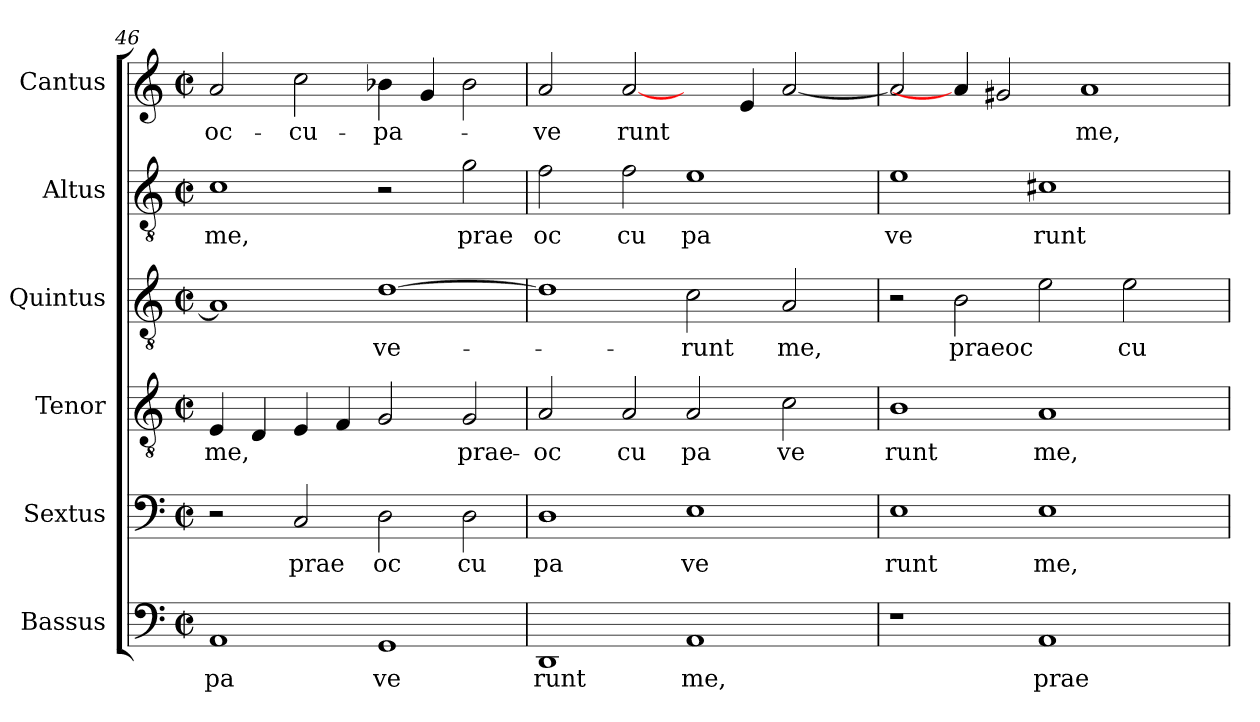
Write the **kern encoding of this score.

**kern	**text	**kern	**text	**kern	**text	**kern	**text	**kern	**text	**kern	**text
*part6	*part6	*part5	*part5	*part4	*part4	*part3	*part3	*part2	*part2	*part1	*part1
*staff6	*staff6	*staff5	*staff5	*staff4	*staff4	*staff3	*staff3	*staff2	*staff2	*staff1	*staff1
*I"Bassus	*	*I"Sextus	*	*I"Tenor	*	*I"Quintus	*	*I"Altus	*	*I"Cantus	*
*clefF4	*	*clefF4	*	*clefGv2	*	*clefGv2	*	*clefGv2	*	*clefG2	*
*M2/2	*	*M2/2	*	*M2/2	*	*M2/2	*	*M2/2	*	*M2/2	*
*met(c|)	*	*met(c|)	*	*met(c|)	*	*met(c|)	*	*met(c|)	*	*met(c|)	*
=46	=46	=46	=46	=46	=46	=46	=46	=46	=46	=46	=46
!	!LO:LY:b:cj	!	!	!	!LO:LY:b	!	!	!	!LO:LY:b:cj	!	!LO:LY:b:cj
1AA	pa	2r	.	4E/	me,	1A]	.	1c	me,	2a/	-oc-
.	.	.	.	4D/	.	.	.	.	.	.	.
!	!	!	!LO:LY:b:cj	!	!	!	!	!	!	!	!LO:LY:b:cj
.	.	2C/	prae	4E/	.	.	.	.	.	2cc\	-cu-
.	.	.	.	4F/	.	.	.	.	.	.	.
!	!LO:LY:b:cj	!	!LO:LY:b:cj	!	!	!	!LO:LY:b:cj	!	!	!	!LO:LY:b
1GG	ve	2D\	oc	2G/	.	[<1d	-ve-	2r	.	4b-X\	-pa-
.	.	.	.	.	.	.	.	.	.	4g/	.
!	!	!	!LO:LY:b:cj	!	!LO:LY:b:cj	!	!	!	!LO:LY:b:cj	!	!
.	.	2D\	cu	2G/	prae-	.	.	2g\	prae	2b-\	.
!!LO:LB:g=z
=47	=47	=47	=47	=47	=47	=47	=47	=47	=47	=47	=47
!	!LO:LY:b:cj	!	!LO:LY:b:cj	!	!LO:LY:b:cj	!	!	!	!LO:LY:b:cj	!	!LO:LY:b:cj
*	*	*	*	*^	*	*	*	*	*	*	*
1DD	runt	1D	pa	2A/	8.ryy	-oc	1d]	.	2f\	oc	2a/	-ve
.	.	.	.	.	1ryy	.	.	.	.	.	.	.
!	!	!	!	!	!	!LO:LY:b:cj	!	!	!	!LO:LY:b:cj	!	!LO:LY:b
.	.	.	.	2A/	.	cu	.	.	2f\	cu	[2a/	runt
!	!LO:LY:b:cj	!	!LO:LY:b:cj	!	!	!LO:LY:b:cj	!	!LO:LY:b:cj	!	!LO:LY:b:cj	!	!
1AA	me,	1E	ve	2A/	.	pa	2c\	-runt	1e	pa	4ryy	.
.	.	.	.	.	2ryy	.	.	.	.	.	.	.
.	.	.	.	.	.	.	.	.	.	.	4e/	.
!	!	!	!	!	!	!LO:LY:b:cj	!	!LO:LY:b:cj	!	!	!	!
.	.	.	.	2c\	.	ve	2A/	me,	.	.	[<2a/	.
.	.	.	.	.	4ryy	.	.	.	.	.	.	.
.	.	.	.	.	16ryy	.	.	.	.	.	.	.
=48	=48	=48	=48	=48	=48	=48	=48	=48	=48	=48	=48	=48
!	!	!	!LO:LY:b:cj	!	!	!LO:LY:b:cj	!	!	!	!LO:LY:b:cj	!	!
*	*	*	*	*v	*v	*	*	*	*	*	*	*
1r	.	1E	runt	1B	runt	2r	.	1e	ve	2a/]	.
!	!	!	!	!	!	!	!LO:LY:b:cj	!	!	!	!
.	.	.	.	.	.	2B\	praeoc	.	.	4a/]	.
.	.	.	.	.	.	.	.	.	.	2g#/	.
!	!LO:LY:b:cj	!	!LO:LY:b:cj	!	!LO:LY:b:cj	!	!	!	!LO:LY:b:cj	!	!
1AA	prae	1E	me,	1A	me,	2e\	.	1c#X	runt	.	.
!	!	!	!	!	!	!	!	!	!	!	!LO:LY:b:cj
.	.	.	.	.	.	.	.	.	.	1a	me,
!	!	!	!	!	!	!	!LO:LY:b:cj	!	!	!	!
.	.	.	.	.	.	2e\	cu	.	.	.	.
4ryy	.	4ryy	.	4ryy	.	4ryy	.	4ryy	.	.	.
=	=	=	=	=	=	=	=	=	=	=	=
*-	*-	*-	*-	*-	*-	*-	*-	*-	*-	*-	*-
